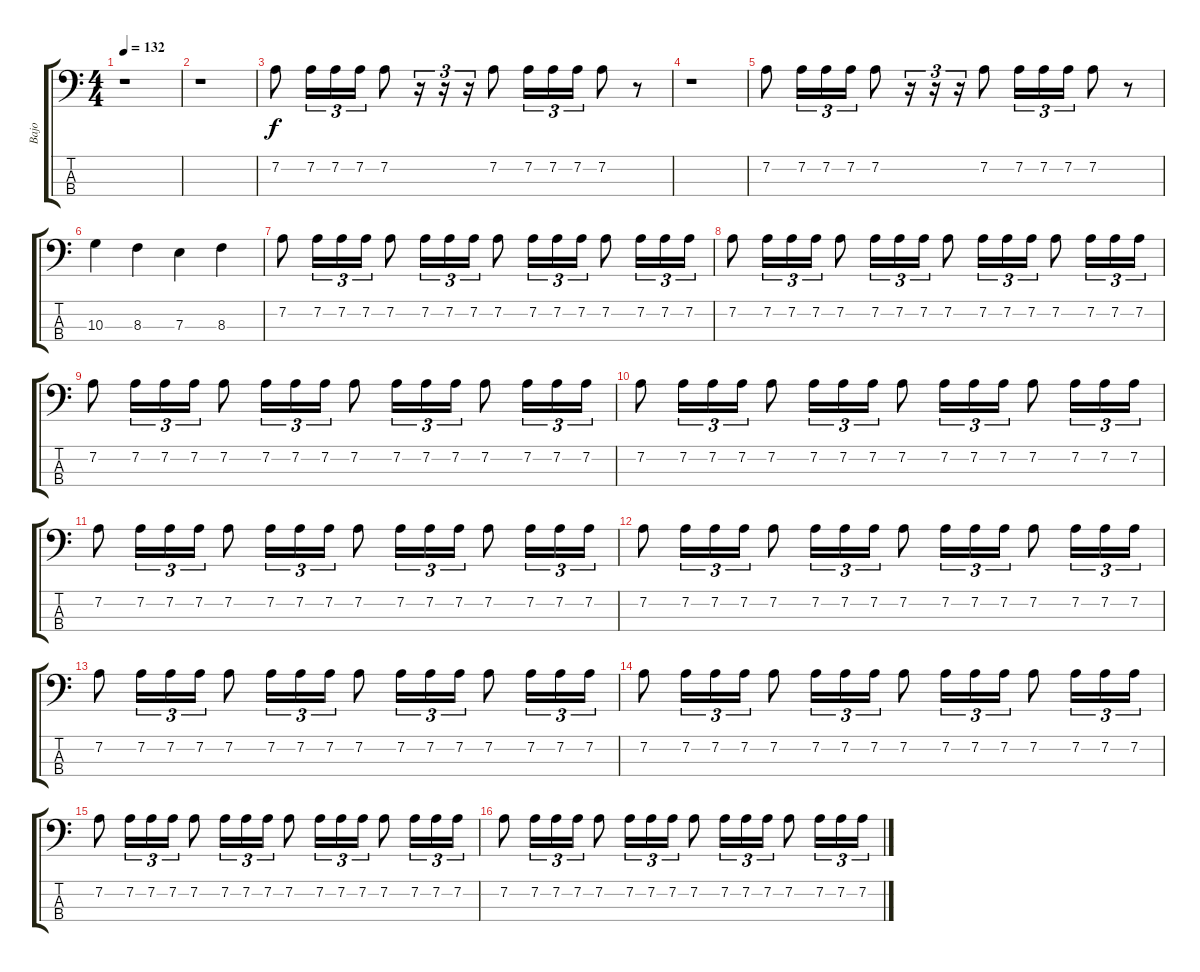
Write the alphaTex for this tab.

\track ("Bajo" "Bajo") {instrument electricbasspick}
\staff {score tabs}
\tuning (G2 D2 A1 E1) {hide}
\ts (4 4)
\tempo 132
\clef f4
\ks c
r.1{dy f} |
r.1 |
7.2.8 7.2.16{tu (3 2)} 7.2.16{tu (3 2)} 7.2.16{tu (3 2)} 7.2.8 r.16{tu (3 2)} r.16{tu (3 2)} r.16{tu (3 2)} 7.2.8 7.2.16{tu (3 2)} 7.2.16{tu (3 2)} 7.2.16{tu (3 2)} 7.2.8 r.8 |
r.1 |
7.2.8 7.2.16{tu (3 2)} 7.2.16{tu (3 2)} 7.2.16{tu (3 2)} 7.2.8 r.16{tu (3 2)} r.16{tu (3 2)} r.16{tu (3 2)} 7.2.8 7.2.16{tu (3 2)} 7.2.16{tu (3 2)} 7.2.16{tu (3 2)} 7.2.8 r.8 |
10.3.4 8.3.4 7.3.4 8.3.4 |
7.2.8 7.2.16{tu (3 2)} 7.2.16{tu (3 2)} 7.2.16{tu (3 2)} 7.2.8 7.2.16{tu (3 2)} 7.2.16{tu (3 2)} 7.2.16{tu (3 2)} 7.2.8 7.2.16{tu (3 2)} 7.2.16{tu (3 2)} 7.2.16{tu (3 2)} 7.2.8 7.2.16{tu (3 2)} 7.2.16{tu (3 2)} 7.2.16{tu (3 2)} |
7.2.8 7.2.16{tu (3 2)} 7.2.16{tu (3 2)} 7.2.16{tu (3 2)} 7.2.8 7.2.16{tu (3 2)} 7.2.16{tu (3 2)} 7.2.16{tu (3 2)} 7.2.8 7.2.16{tu (3 2)} 7.2.16{tu (3 2)} 7.2.16{tu (3 2)} 7.2.8 7.2.16{tu (3 2)} 7.2.16{tu (3 2)} 7.2.16{tu (3 2)} |
7.2.8 7.2.16{tu (3 2)} 7.2.16{tu (3 2)} 7.2.16{tu (3 2)} 7.2.8 7.2.16{tu (3 2)} 7.2.16{tu (3 2)} 7.2.16{tu (3 2)} 7.2.8 7.2.16{tu (3 2)} 7.2.16{tu (3 2)} 7.2.16{tu (3 2)} 7.2.8 7.2.16{tu (3 2)} 7.2.16{tu (3 2)} 7.2.16{tu (3 2)} |
7.2.8 7.2.16{tu (3 2)} 7.2.16{tu (3 2)} 7.2.16{tu (3 2)} 7.2.8 7.2.16{tu (3 2)} 7.2.16{tu (3 2)} 7.2.16{tu (3 2)} 7.2.8 7.2.16{tu (3 2)} 7.2.16{tu (3 2)} 7.2.16{tu (3 2)} 7.2.8 7.2.16{tu (3 2)} 7.2.16{tu (3 2)} 7.2.16{tu (3 2)} |
7.2.8 7.2.16{tu (3 2)} 7.2.16{tu (3 2)} 7.2.16{tu (3 2)} 7.2.8 7.2.16{tu (3 2)} 7.2.16{tu (3 2)} 7.2.16{tu (3 2)} 7.2.8 7.2.16{tu (3 2)} 7.2.16{tu (3 2)} 7.2.16{tu (3 2)} 7.2.8 7.2.16{tu (3 2)} 7.2.16{tu (3 2)} 7.2.16{tu (3 2)} |
7.2.8 7.2.16{tu (3 2)} 7.2.16{tu (3 2)} 7.2.16{tu (3 2)} 7.2.8 7.2.16{tu (3 2)} 7.2.16{tu (3 2)} 7.2.16{tu (3 2)} 7.2.8 7.2.16{tu (3 2)} 7.2.16{tu (3 2)} 7.2.16{tu (3 2)} 7.2.8 7.2.16{tu (3 2)} 7.2.16{tu (3 2)} 7.2.16{tu (3 2)} |
7.2.8 7.2.16{tu (3 2)} 7.2.16{tu (3 2)} 7.2.16{tu (3 2)} 7.2.8 7.2.16{tu (3 2)} 7.2.16{tu (3 2)} 7.2.16{tu (3 2)} 7.2.8 7.2.16{tu (3 2)} 7.2.16{tu (3 2)} 7.2.16{tu (3 2)} 7.2.8 7.2.16{tu (3 2)} 7.2.16{tu (3 2)} 7.2.16{tu (3 2)} |
7.2.8 7.2.16{tu (3 2)} 7.2.16{tu (3 2)} 7.2.16{tu (3 2)} 7.2.8 7.2.16{tu (3 2)} 7.2.16{tu (3 2)} 7.2.16{tu (3 2)} 7.2.8 7.2.16{tu (3 2)} 7.2.16{tu (3 2)} 7.2.16{tu (3 2)} 7.2.8 7.2.16{tu (3 2)} 7.2.16{tu (3 2)} 7.2.16{tu (3 2)} |
7.2.8 7.2.16{tu (3 2)} 7.2.16{tu (3 2)} 7.2.16{tu (3 2)} 7.2.8 7.2.16{tu (3 2)} 7.2.16{tu (3 2)} 7.2.16{tu (3 2)} 7.2.8 7.2.16{tu (3 2)} 7.2.16{tu (3 2)} 7.2.16{tu (3 2)} 7.2.8 7.2.16{tu (3 2)} 7.2.16{tu (3 2)} 7.2.16{tu (3 2)} |
7.2.8 7.2.16{tu (3 2)} 7.2.16{tu (3 2)} 7.2.16{tu (3 2)} 7.2.8 7.2.16{tu (3 2)} 7.2.16{tu (3 2)} 7.2.16{tu (3 2)} 7.2.8 7.2.16{tu (3 2)} 7.2.16{tu (3 2)} 7.2.16{tu (3 2)} 7.2.8 7.2.16{tu (3 2)} 7.2.16{tu (3 2)} 7.2.16{tu (3 2)}
